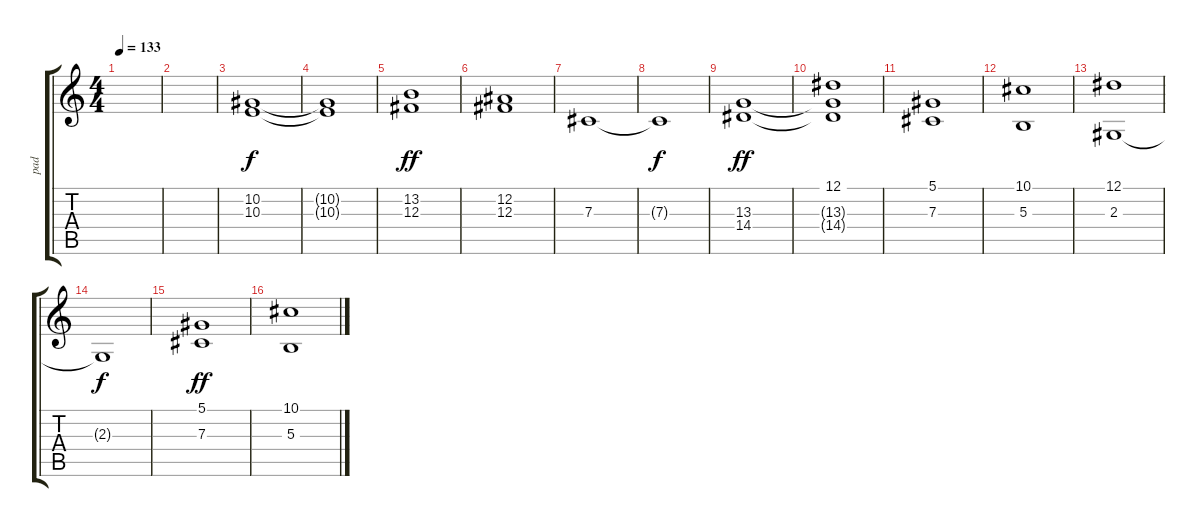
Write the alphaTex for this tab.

\track ("pad" "pad") {instrument pad2warm}
\staff {score tabs}
\tuning (Eb4 Bb3 Gb3 Db3 Ab2 Eb2) {hide}
\ts (4 4)
\tempo 133
\clef g2
\ks c
|
|
(10.2 10.3).1 |
(10.2{t} 10.3{t}).1{dy f} |
(13.2 12.3).1{dy ff} |
(12.2 12.3).1 |
7.3.1 |
7.3{t}.1{dy f} |
(13.3 14.4).1{dy ff} |
(12.1 13.3{t} 14.4{t}).1 |
(5.1 7.3).1 |
(10.1 5.3).1 |
(12.1 2.3).1 |
2.3{t}.1{dy f} |
(5.1 7.3).1{dy ff} |
(10.1 5.3).1
